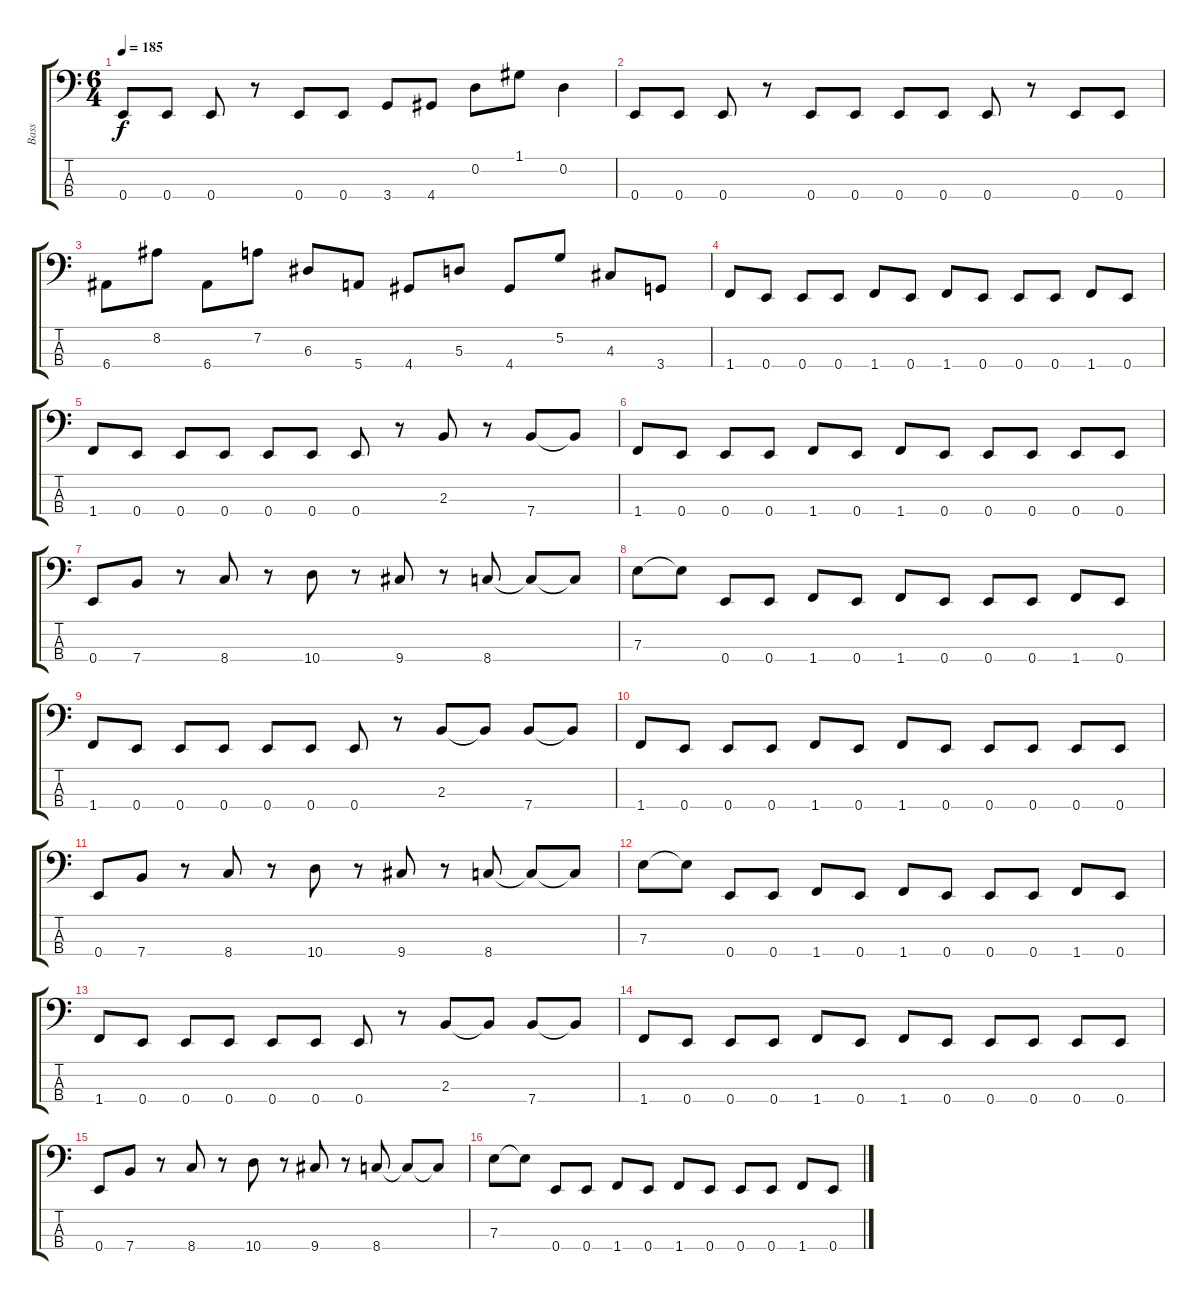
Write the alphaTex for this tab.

\track ("Bass" "Bass") {instrument electricbassfinger}
\staff {score tabs}
\tuning (G2 D2 A1 E1) {hide}
\ts (6 4)
\tempo 185
\clef f4
\ks c
0.4.8{dy f} 0.4.8 0.4.8 r.8 0.4.8 0.4.8 3.4.8 4.4.8 0.2.8 1.1.8 0.2.4 |
0.4.8 0.4.8 0.4.8 r.8 0.4.8 0.4.8 0.4.8 0.4.8 0.4.8 r.8 0.4.8 0.4.8 |
6.4.8 8.2.8 6.4.8 7.2.8 6.3.8 5.4.8 4.4.8 5.3.8 4.4.8 5.2.8 4.3.8 3.4.8 |
1.4.8 0.4.8 0.4.8 0.4.8 1.4.8 0.4.8 1.4.8 0.4.8 0.4.8 0.4.8 1.4.8 0.4.8 |
1.4.8 0.4.8 0.4.8 0.4.8 0.4.8 0.4.8 0.4.8 r.8 2.3.8 r.8 7.4.8 7.4{t}.8 |
1.4.8 0.4.8 0.4.8 0.4.8 1.4.8 0.4.8 1.4.8 0.4.8 0.4.8 0.4.8 0.4.8 0.4.8 |
0.4.8 7.4.8 r.8 8.4.8 r.8 10.4.8 r.8 9.4.8 r.8 8.4.8 8.4{t}.8 8.4{t}.8 |
7.3.8 7.3{t}.8 0.4.8 0.4.8 1.4.8 0.4.8 1.4.8 0.4.8 0.4.8 0.4.8 1.4.8 0.4.8 |
1.4.8 0.4.8 0.4.8 0.4.8 0.4.8 0.4.8 0.4.8 r.8 2.3.8 2.3{t}.8 7.4.8 7.4{t}.8 |
1.4.8 0.4.8 0.4.8 0.4.8 1.4.8 0.4.8 1.4.8 0.4.8 0.4.8 0.4.8 0.4.8 0.4.8 |
0.4.8 7.4.8 r.8 8.4.8 r.8 10.4.8 r.8 9.4.8 r.8 8.4.8 8.4{t}.8 8.4{t}.8 |
7.3.8 7.3{t}.8 0.4.8 0.4.8 1.4.8 0.4.8 1.4.8 0.4.8 0.4.8 0.4.8 1.4.8 0.4.8 |
1.4.8 0.4.8 0.4.8 0.4.8 0.4.8 0.4.8 0.4.8 r.8 2.3.8 2.3{t}.8 7.4.8 7.4{t}.8 |
1.4.8 0.4.8 0.4.8 0.4.8 1.4.8 0.4.8 1.4.8 0.4.8 0.4.8 0.4.8 0.4.8 0.4.8 |
0.4.8 7.4.8 r.8 8.4.8 r.8 10.4.8 r.8 9.4.8 r.8 8.4.8 8.4{t}.8 8.4{t}.8 |
7.3.8 7.3{t}.8 0.4.8 0.4.8 1.4.8 0.4.8 1.4.8 0.4.8 0.4.8 0.4.8 1.4.8 0.4.8
